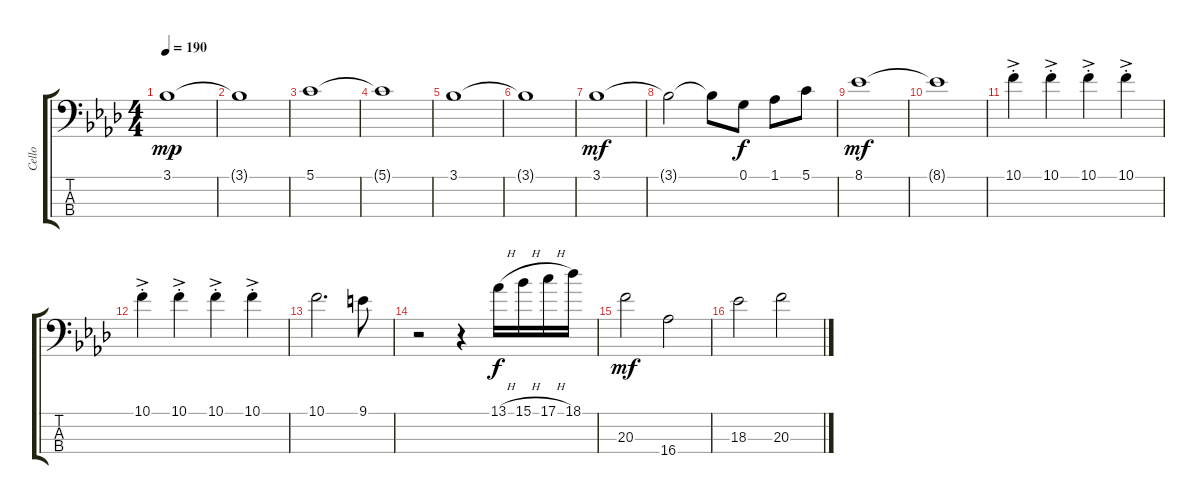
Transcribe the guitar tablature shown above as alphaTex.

\track ("Cello" "Cello") {instrument contrabass}
\staff {score tabs}
\tuning (G2 D2 A1 E1) {hide}
\ts (4 4)
\tempo 190
\clef f4
\ks ab
3.1.1{dy mp} |
3.1{t}.1 |
5.1.1 |
5.1{t}.1 |
3.1.1 |
3.1{t}.1 |
3.1.1{dy mf} |
3.1{t}.2 3.1{t}.8 0.1.8{dy f} 1.1.8 5.1.8 |
8.1.1{dy mf} |
8.1{t}.1 |
10.1{ac st}.4 10.1{ac st}.4 10.1{ac st}.4 10.1{ac st}.4 |
10.1{ac st}.4 10.1{ac st}.4 10.1{ac st}.4 10.1{ac st}.4 |
10.1.2{d} 9.1.8 |
r.2 r.4 13.1{h}.16{dy f} 15.1{h}.16 17.1{h}.16 18.1.16 |
20.3.2{dy mf} 16.4.2 |
18.3.2 20.3.2
